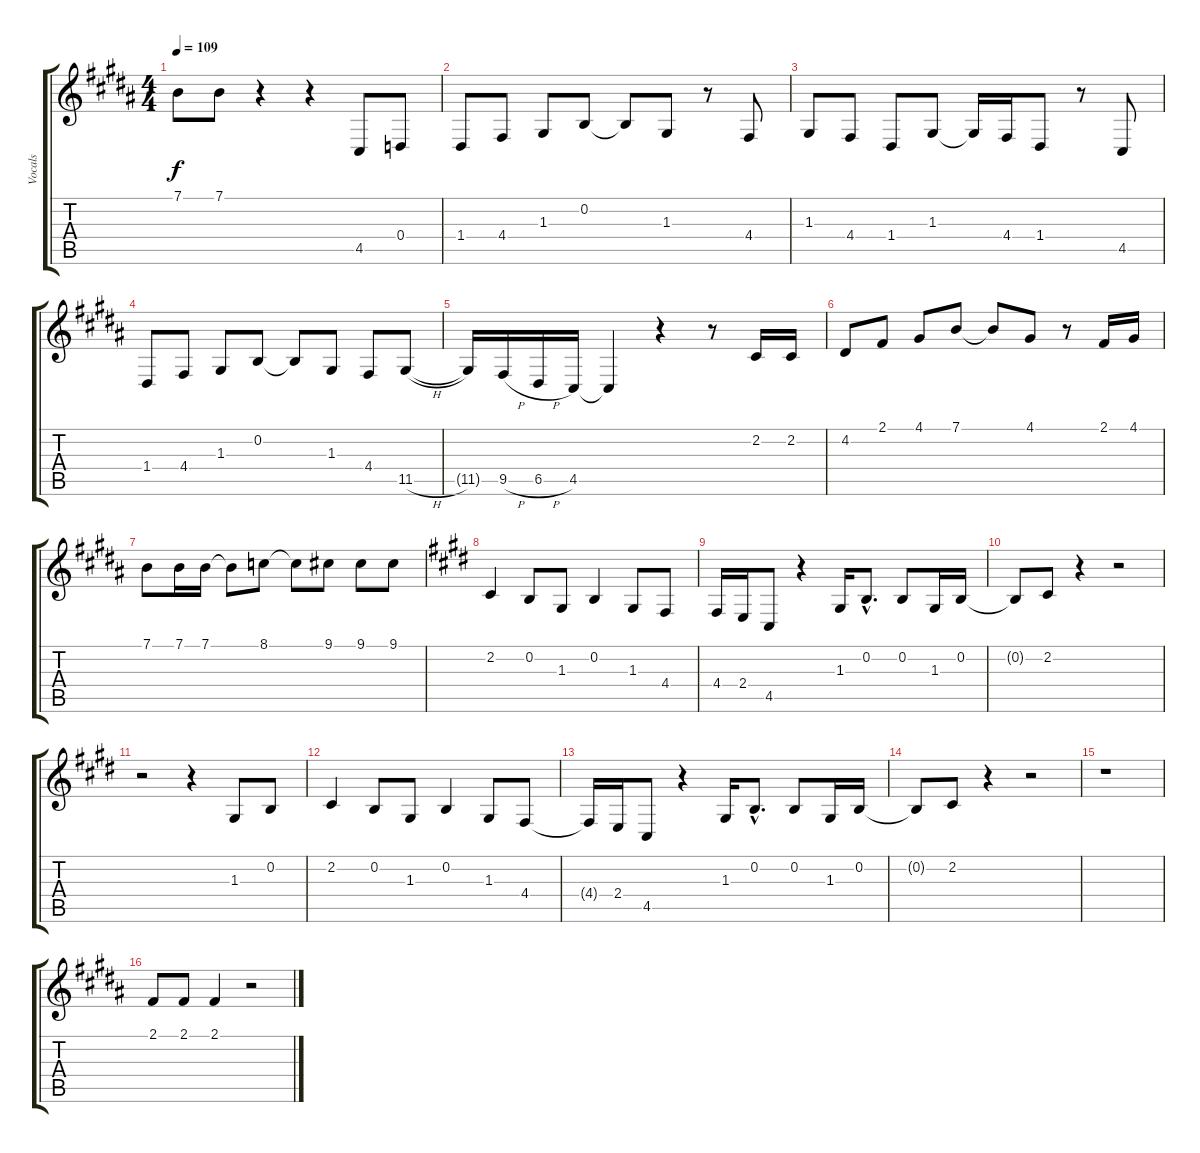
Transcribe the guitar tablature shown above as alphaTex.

\track ("Vocals" "Vocals") {instrument trumpet}
\staff {score tabs}
\tuning (E4 B3 G3 D3 A2 E2) {hide}
\ts (4 4)
\tempo 109
\clef g2
\ks b
7.1.8{dy f} 7.1.8 r.4 r.4 4.5.8 0.4.8 |
1.4.8 4.4.8 1.3.8 0.2.8 0.2{t}.8 1.3.8 r.8 4.4.8 |
1.3.8 4.4.8 1.4.8 1.3.8 1.3{t}.16 4.4.16 1.4.8 r.8 4.5.8 |
1.4.8 4.4.8 1.3.8 0.2.8 0.2{t}.8 1.3.8 4.4.8 11.5{h}.8 |
11.5{t}.16 9.5{h}.16 6.5{h}.16 4.5.16 4.5{t}.4 r.4 r.8 2.2.16 2.2.16 |
4.2.8 2.1.8 4.1.8 7.1.8 7.1{t}.8 4.1.8 r.8 2.1.16 4.1.16 |
7.1.8 7.1.16 7.1.16 7.1{t}.8 8.1.8 8.1{t}.8 9.1.8 9.1.8 9.1.8 |
\ks e
2.2.4 0.2.8 1.3.8 0.2.4 1.3.8 4.4.8 |
4.4.16 2.4.16 4.5.8 r.4 1.3.16 0.2{hac}.8{d} 0.2.8 1.3.16 0.2.16 |
0.2{t}.8 2.2.8 r.4 r.2 |
r.2 r.4 1.3.8 0.2.8 |
2.2.4 0.2.8 1.3.8 0.2.4 1.3.8 4.4.8 |
4.4{t}.16 2.4.16 4.5.8 r.4 1.3.16 0.2{hac}.8{d} 0.2.8 1.3.16 0.2.16 |
0.2{t}.8 2.2.8 r.4 r.2 |
r.1 |
\ks b
2.1.8 2.1.8 2.1.4 r.2
